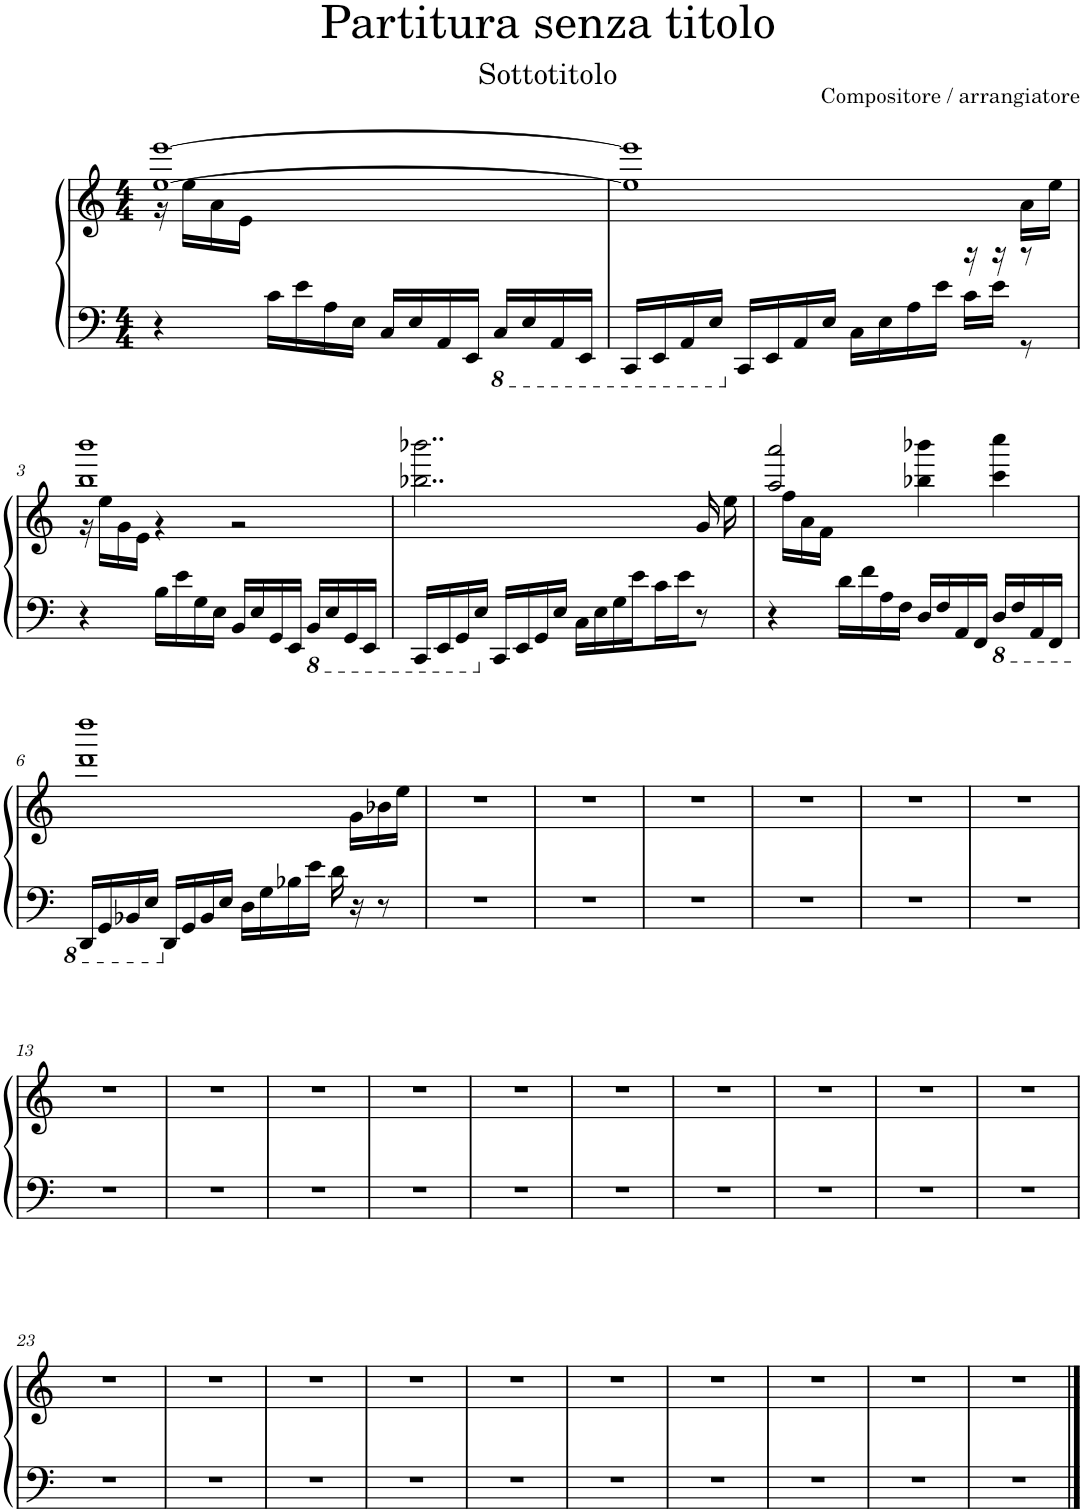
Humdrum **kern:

**kern	**kern
*part1	*part1
*staff2	*staff1
*I"Piano	*
*clefF4	*clefG2
*k[]	*k[]
*M4/4	*M4/4
=1	=1
*	*^
4r	[1ee [1eee	16r
.	.	16ee\LL
.	.	16a\
.	.	16e\JJ
16c\LL	.	2.ryy
16e\	.	.
16A\	.	.
16E\JJ	.	.
16C/LL	.	.
16E/	.	.
16AA/	.	.
16EE/JJ	.	.
*8ba	*	*
16CC/LL	.	.
16EE/	.	.
16AAA/	.	.
16EEE/JJ	.	.
=2	=2	=2
*^	*	*
16CCC/LL	2.ryy	1ee] 1eee]	2..ryy
16EEE/	.	.	.
16AAA/	.	.	.
16EE/JJ	.	.	.
*X8ba	*	*	*
16CC/LL	.	.	.
16EE/	.	.	.
16AA/	.	.	.
16E/JJ	.	.	.
16C\LL	.	.	.
16E\	.	.	.
16A\	.	.	.
16e\JJ	.	.	.
16r	16c\LL	.	.
16r	16e\JJ	.	.
8r	8r	.	16a\LL
.	.	.	16ee\JJ
*v	*v	*	*
!!LO:LB:g=z	!!
=3	=3	=3
4r	1bb 1bbb	16r
.	.	16ee\LL
.	.	16g\
.	.	16e\JJ
16B\LL	.	4r
16e\	.	.
16G\	.	.
16E\JJ	.	.
16BB/LL	.	2r
16E/	.	.
16GG/	.	.
16EE/JJ	.	.
*8ba	*	*
16BBB/LL	.	.
16EE/	.	.
16GGG/	.	.
16EEE/JJ	.	.
*	*v	*v
=4	=4
16CCC/LL	2..bb-X\ 2..bbb-X\
16EEE/	.
16GGG/	.
16EE/JJ	.
*X8ba	*
16CC/LL	.
16EE/	.
16GG/	.
16E/JJ	.
16C\LL	.
16E\	.
16G\	.
16e\J	.
16c\L	.
16e\J	.
8r	16g/
.	16ee\
=5	=5
*	*^
4r	2aa/ 2aaa/	16ryy
.	.	16ff\LL
.	.	16a\
.	.	16f\JJ
16d\LL	.	2.ryy
16f\	.	.
16A\	.	.
16F\JJ	.	.
16D/LL	4bb-X\ 4bbb-X\	.
16F/	.	.
16AA/	.	.
16FF/JJ	.	.
*8ba	*	*
16DD/LL	4ccc\ 4cccc\	.
16FF/	.	.
16AAA/	.	.
16FFF/JJ	.	.
!!LO:LB:g=z	!!
=6	=6	=6
16DDD/LL	1ddd 1dddd	16ryy
*	*v	*v
16GGG/	.
16BBB-X/	.
16EE/JJ	.
*X8ba	*
16DD/LL	.
16GG/	.
16BB-/	.
16E/JJ	.
16D\LL	.
16G\	.
16B-X\	.
16e\JJ	.
16d\	.
*	*^
16r	.	16g\LL
8r	.	16b-X\
.	.	16ee\JJ
*	*v	*v
=7	=7
1r	1r
=8	=8
1r	1r
=9	=9
1r	1r
=10	=10
1r	1r
=11	=11
1r	1r
=12	=12
1r	1r
!!LO:LB:g=z
=13	=13
1r	1r
=14	=14
1r	1r
=15	=15
1r	1r
=16	=16
1r	1r
=17	=17
1r	1r
=18	=18
1r	1r
=19	=19
1r	1r
=20	=20
1r	1r
=21	=21
1r	1r
=22	=22
1r	1r
!!LO:LB:g=z
=23	=23
1r	1r
=24	=24
1r	1r
=25	=25
1r	1r
=26	=26
1r	1r
=27	=27
1r	1r
=28	=28
1r	1r
=29	=29
1r	1r
=30	=30
1r	1r
=31	=31
1r	1r
=32	=32
1r	1r
==	==
*-	*-
